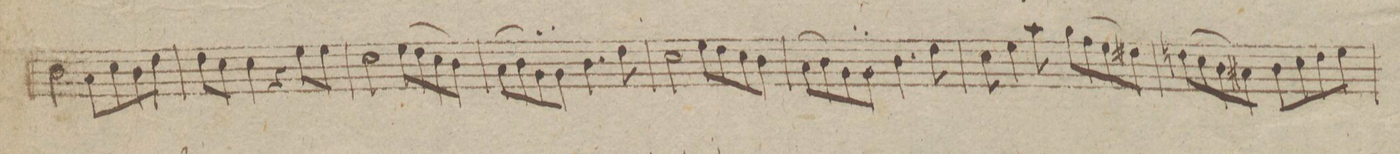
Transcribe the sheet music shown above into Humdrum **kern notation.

**kern	**dynam
*I"Violino. Principal	*
*clefG2	*
*k[f#c#g#]	*
*met(c)	*
*M4/4	*
2b\	.
8a\L	.
8cc#\	.
8b\	.
8dd\J	.
=53	=53
8dd\L	.
8cc#\J	.
4cc#\	.
4r	.
8ee\L	.
8ee\J	.
=54	=54
2cc#\	.
(8ee\L	.
8dd\	.
8cc#\	.
8b\J)	.
=55	=55
(8a\L	.
8b\)	.
8g#/'	.
8g#'\J	.
4.b\	.
8dd\	.
=56	=56
2cc#\	.
8ee\L	.
8dd\	.
8cc#\	.
8b\J	.
=57	=57
(8a\L	.
8b\)	.
8g#/'	.
8g#'\J	.
4.b\	.
8dd\	.
=58	=58
8cc#\	.
4ee\	.
8aa\	.
(8gg#\L	.
8ff#\	.
8ee\	.
8dd#X\J)	.
=59	=59
(8ddn\L	.
8cc#\	.
8b\	.
8a#X\J)	.
8b\L	.
8cc#\	.
8dd\	.
8ee\J	.
=60	=60
*-	*-
